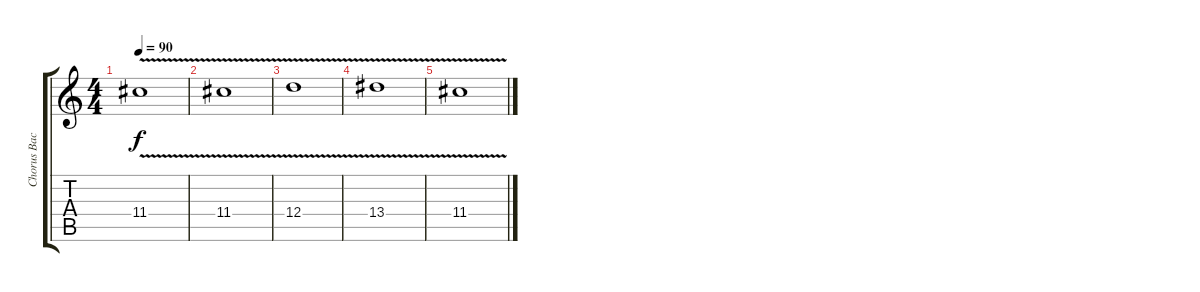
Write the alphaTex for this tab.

\track ("Chorus Backup" "Chorus Bac") {instrument distortionguitar}
\staff {score tabs}
\tuning (E4 B3 G3 D3 A2 E2) {hide}
\ts (4 4)
\tempo 90
\clef g2
\ks c
11.4{v}.1{dy f} |
11.4{v}.1 |
12.4{v}.1 |
13.4{v}.1 |
11.4{v}.1
